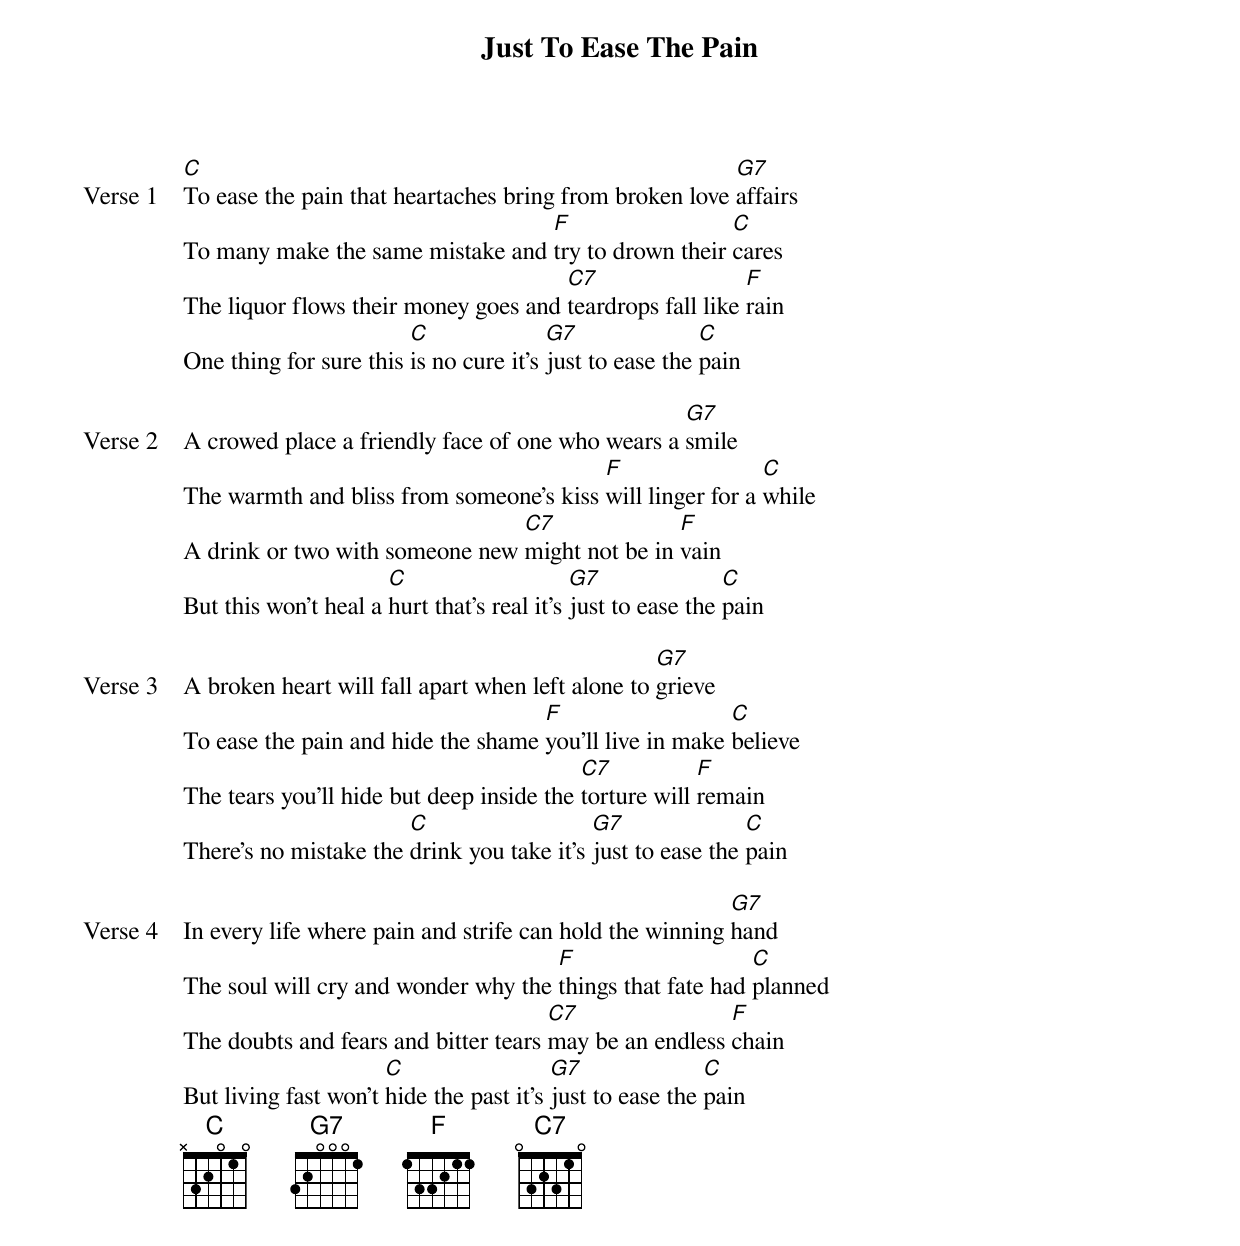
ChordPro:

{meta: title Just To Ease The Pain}
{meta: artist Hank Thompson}
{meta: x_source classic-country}
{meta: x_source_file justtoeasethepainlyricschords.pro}
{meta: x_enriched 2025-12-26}

{start_of_verse: Verse 1}
[C]To ease the pain that heartaches bring from broken love [G7]affairs
To many make the same mistake and [F]try to drown their [C]cares
The liquor flows their money goes and [C7]teardrops fall like [F]rain
One thing for sure this [C]is no cure it’s [G7]just to ease the [C]pain
{end_of_verse}

{start_of_verse: Verse 2}
A crowed place a friendly face of one who wears a [G7]smile
The warmth and bliss from someone’s kiss [F]will linger for a [C]while
A drink or two with someone new [C7]might not be in [F]vain
But this won’t heal a [C]hurt that’s real it’s [G7]just to ease the [C]pain
{end_of_verse}

{start_of_verse: Verse 3}
A broken heart will fall apart when left alone to [G7]grieve
To ease the pain and hide the shame [F]you’ll live in make [C]believe
The tears you’ll hide but deep inside the [C7]torture will [F]remain
There’s no mistake the [C]drink you take it’s [G7]just to ease the [C]pain
{end_of_verse}

{start_of_verse: Verse 4}
In every life where pain and strife can hold the winning [G7]hand
The soul will cry and wonder why the [F]things that fate had [C]planned
The doubts and fears and bitter tears [C7]may be an endless [F]chain
But living fast won’t [C]hide the past it’s [G7]just to ease the [C]pain
{end_of_verse}
